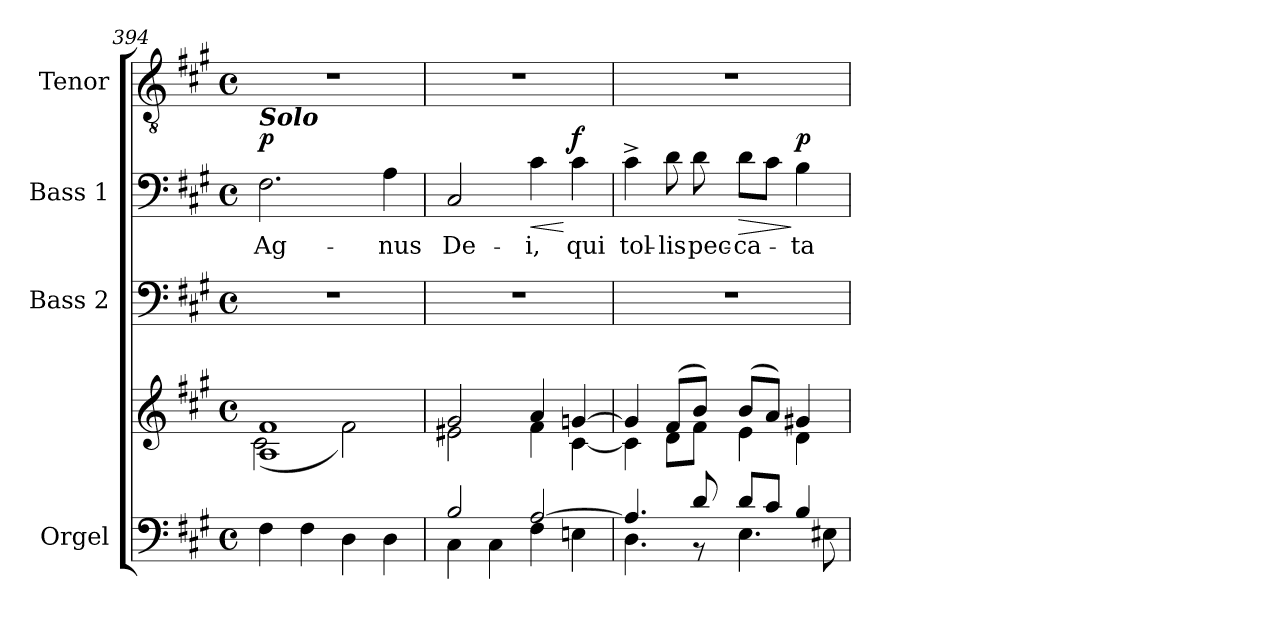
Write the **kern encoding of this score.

**kern	**kern	**kern	**kern	**text	**dynam	**kern
*part4	*part4	*part3	*part2	*part2	*part2	*part1
*staff5	*staff4	*staff3	*staff2	*staff2	*staff2	*staff1
*I"Orgel	*	*I"Bass 2	*I"Bass 1	*	*	*I"Tenor
*I'Org.	*	*I'B2.	*I'B1.	*	*	*I'T.
*clefF4	*clefG2	*clefF4	*clefF4	*	*	*clefGv2
*k[f#c#g#]	*k[f#c#g#]	*k[f#c#g#]	*k[f#c#g#]	*	*	*k[f#c#g#]
*A:	*A:	*A:	*A:	*	*	*A:
*M4/4	*M4/4	*M4/4	*M4/4	*	*	*M4/4
*met(c)	*met(c)	*met(c)	*met(c)	*	*	*met(c)
=394	=394	=394	=394	=394	=394	=394
*	*^	*	*	*	*	*
!	!	!	!	!LO:TX:a:Bi:t=Solo	!	!	!
!	!	!	!	!	!LO:LY:b	!LO:DY:a	!
4F#\	1A 1f#	(<2c#\	1r	2.F#\	Ag-	p	1r
4F#\	.	.	.	.	.	.	.
4D\	.	2f#\)	.	.	.	.	.
!	!	!	!	!	!LO:LY:b	!	!
4D\	.	.	.	4A\	-nus	.	.
=395	=395	=395	=395	=395	=395	=395	=395
*^	*	*	*	*	*	*	*
!	!	!	!	!	!	!LO:LY:b	!	!
2B/	4C#\	2g#/	2e#X\	1r	2C#/	De-	.	1r
.	4C#\	.	.	.	.	.	.	.
!	!	!	!	!	!	!LO:LY:b	!LO:HP:b	!
[>2A/	4F#\	4a/	4f#\	.	4c#\	-i,	<	.
!	!	!	!	!	!	!LO:LY:b	!LO:DY:n=1:a	!
.	4En\	[>4gn/	[<4c#\	.	4c#\	qui	[ f	.
=396	=396	=396	=396	=396	=396	=396	=396	=396
!	!	!	!	!	!	!LO:LY:b	!	!
4.A/]	4.D\	4g/]	4c#\]	1r	4c#^>\	tol-	.	1r
!	!	!	!	!	!	!LO:LY:b	!	!
.	.	(>8f#/L	8d\L	.	8d\	-lis	.	.
!	!	!	!	!	!	!LO:LY:b	!	!
8d/	8r	8b/J)	8f#\J	.	8d\	pec-	.	.
!	!	!	!	!	!	!LO:LY:b	!LO:HP:b	!
8d/L	4.E\	(>8b/L	4e\	.	8d\L	-ca-	>	.
8c#/J	.	8a/J)	.	.	8c#\J	.	.	.
!	!	!	!	!	!	!LO:LY:b	!LO:DY:n=1:a	!
4B/	.	4g#X/	4d\	.	4B\	-ta	] p	.
.	8E#X\	.	.	.	.	.	.	.
*v	*v	*	*	*	*	*	*	*
*	*v	*v	*	*	*	*	*
=	=	=	=	=	=	=
*-	*-	*-	*-	*-	*-	*-
